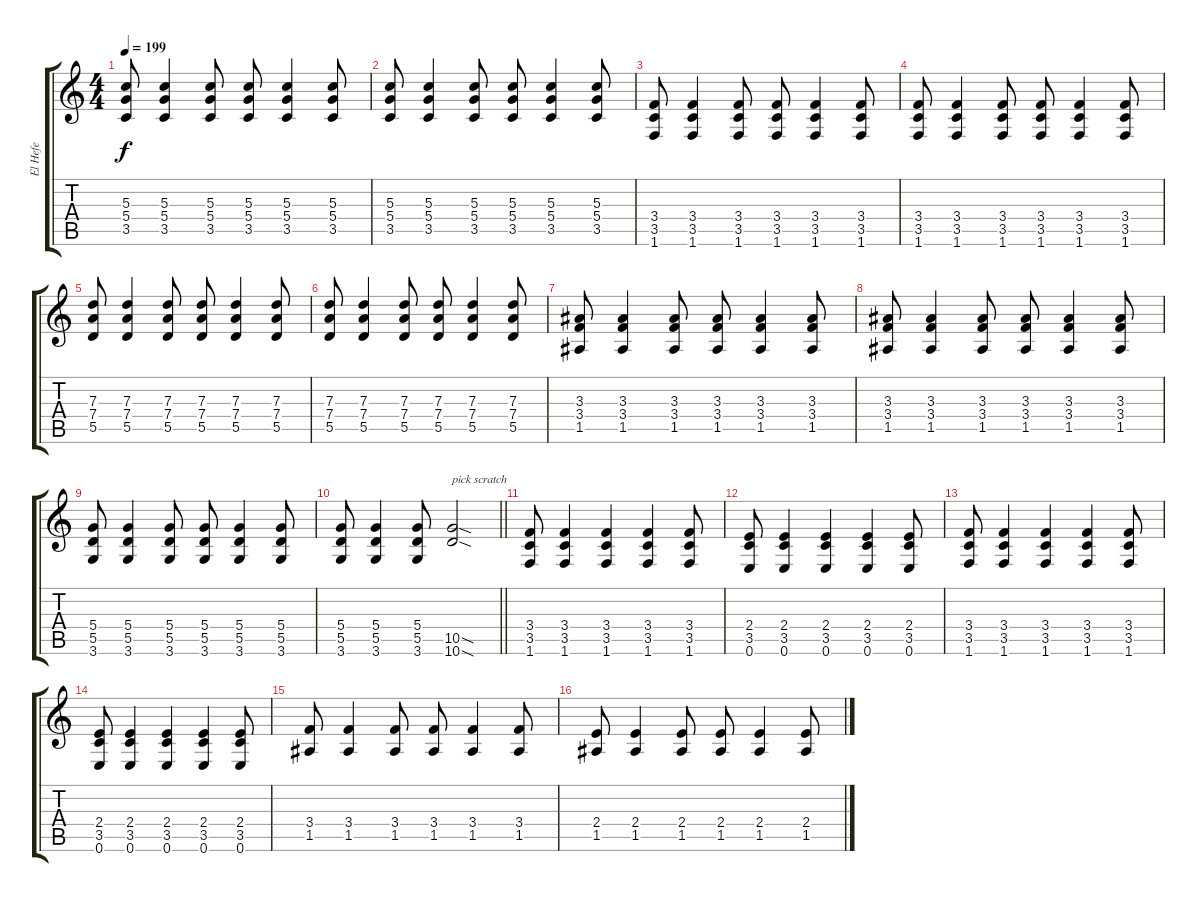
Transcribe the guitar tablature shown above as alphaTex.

\track ("El Hefe" "El Hefe") {instrument distortionguitar}
\staff {score tabs}
\tuning (E4 B3 G3 D3 A2 E2) {hide}
\ts (4 4)
\tempo 199
\clef g2
\ks c
(5.3 5.4 3.5).8{dy f} (5.3 5.4 3.5).4 (5.3 5.4 3.5).8 (5.3 5.4 3.5).8 (5.3 5.4 3.5).4 (5.3 5.4 3.5).8 |
(5.3 5.4 3.5).8 (5.3 5.4 3.5).4 (5.3 5.4 3.5).8 (5.3 5.4 3.5).8 (5.3 5.4 3.5).4 (5.3 5.4 3.5).8 |
(3.4 3.5 1.6).8 (3.4 3.5 1.6).4 (3.4 3.5 1.6).8 (3.4 3.5 1.6).8 (3.4 3.5 1.6).4 (3.4 3.5 1.6).8 |
(3.4 3.5 1.6).8 (3.4 3.5 1.6).4 (3.4 3.5 1.6).8 (3.4 3.5 1.6).8 (3.4 3.5 1.6).4 (3.4 3.5 1.6).8 |
(7.3 7.4 5.5).8 (7.3 7.4 5.5).4 (7.3 7.4 5.5).8 (7.3 7.4 5.5).8 (7.3 7.4 5.5).4 (7.3 7.4 5.5).8 |
(7.3 7.4 5.5).8 (7.3 7.4 5.5).4 (7.3 7.4 5.5).8 (7.3 7.4 5.5).8 (7.3 7.4 5.5).4 (7.3 7.4 5.5).8 |
(3.3 3.4 1.5).8 (3.3 3.4 1.5).4 (3.3 3.4 1.5).8 (3.3 3.4 1.5).8 (3.3 3.4 1.5).4 (3.3 3.4 1.5).8 |
(3.3 3.4 1.5).8 (3.3 3.4 1.5).4 (3.3 3.4 1.5).8 (3.3 3.4 1.5).8 (3.3 3.4 1.5).4 (3.3 3.4 1.5).8 |
(5.4 5.5 3.6).8 (5.4 5.5 3.6).4 (5.4 5.5 3.6).8 (5.4 5.5 3.6).8 (5.4 5.5 3.6).4 (5.4 5.5 3.6).8 |
\barLineRight lightlight
(5.4 5.5 3.6).8 (5.4 5.5 3.6).4 (5.4 5.5 3.6).8 (10.5{sod} 10.6{sod}).2{txt "pick scratch"} |
\section ("" "")
(3.4 3.5 1.6).8 (3.4 3.5 1.6).4 (3.4 3.5 1.6).4 (3.4 3.5 1.6).4 (3.4 3.5 1.6).8 |
(2.4 3.5 0.6).8 (2.4 3.5 0.6).4 (2.4 3.5 0.6).4 (2.4 3.5 0.6).4 (2.4 3.5 0.6).8 |
(3.4 3.5 1.6).8 (3.4 3.5 1.6).4 (3.4 3.5 1.6).4 (3.4 3.5 1.6).4 (3.4 3.5 1.6).8 |
(2.4 3.5 0.6).8 (2.4 3.5 0.6).4 (2.4 3.5 0.6).4 (2.4 3.5 0.6).4 (2.4 3.5 0.6).8 |
(3.4 1.5).8 (3.4 1.5).4 (3.4 1.5).8 (3.4 1.5).8 (3.4 1.5).4 (3.4 1.5).8 |
(2.4 1.5).8 (2.4 1.5).4 (2.4 1.5).8 (2.4 1.5).8 (2.4 1.5).4 (2.4 1.5).8
